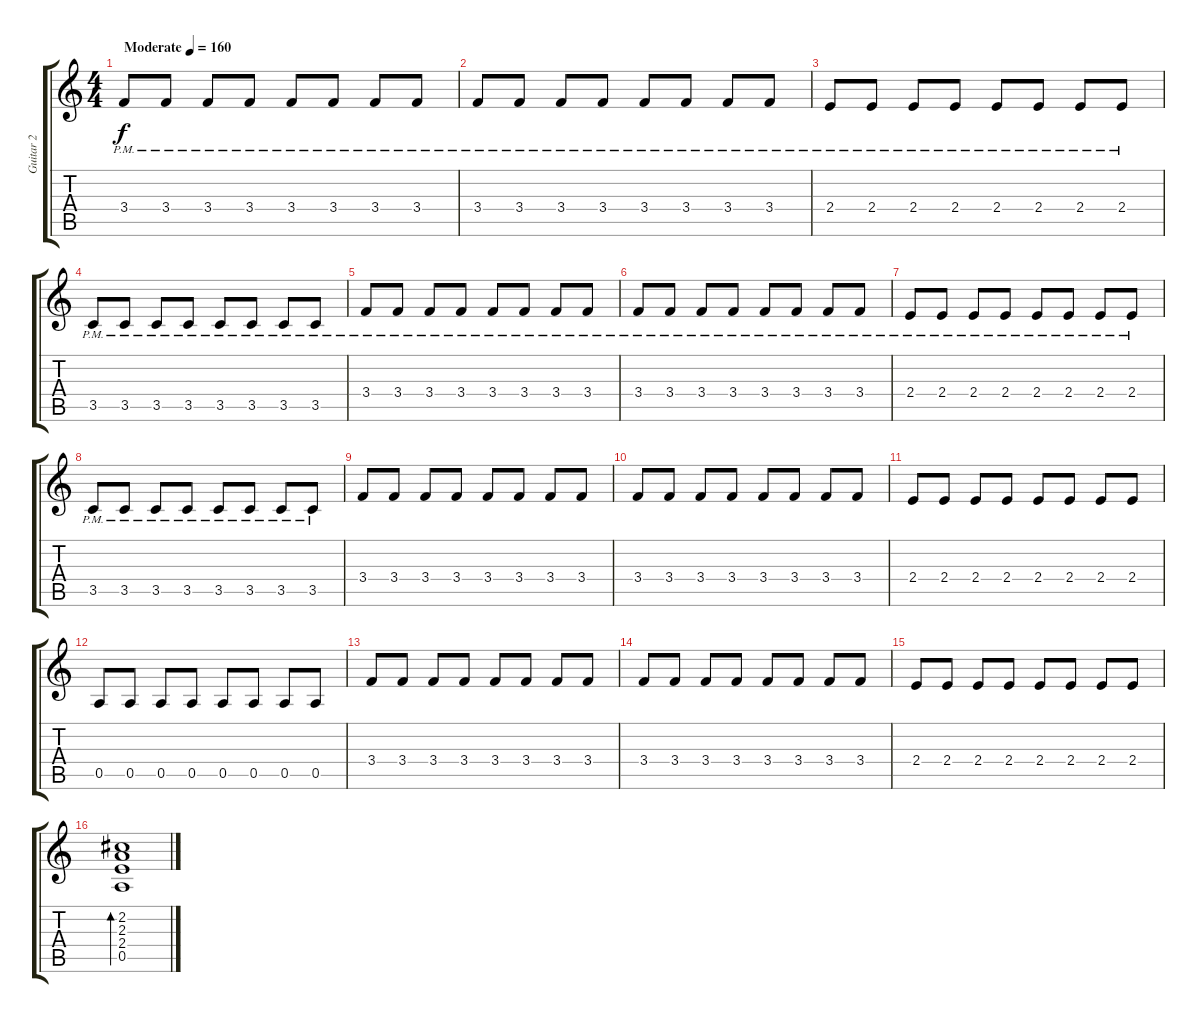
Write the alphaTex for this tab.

\track ("Guitar 2" "Guitar 2") {instrument acousticguitarsteel}
\staff {score tabs}
\tuning (E4 B3 G3 D3 A2 D2) {hide}
\ts (4 4)
\tempo (160 "Moderate")
\clef g2
\ks c
3.4{pm}.8{dy f instrument acousticguitarsteel} 3.4{pm}.8 3.4{pm}.8 3.4{pm}.8 3.4{pm}.8 3.4{pm}.8 3.4{pm}.8 3.4{pm}.8 |
3.4{pm}.8 3.4{pm}.8 3.4{pm}.8 3.4{pm}.8 3.4{pm}.8 3.4{pm}.8 3.4{pm}.8 3.4{pm}.8 |
2.4{pm}.8 2.4{pm}.8 2.4{pm}.8 2.4{pm}.8 2.4{pm}.8 2.4{pm}.8 2.4{pm}.8 2.4{pm}.8 |
3.5{pm}.8 3.5{pm}.8 3.5{pm}.8 3.5{pm}.8 3.5{pm}.8 3.5{pm}.8 3.5{pm}.8 3.5{pm}.8 |
3.4{pm}.8 3.4{pm}.8 3.4{pm}.8 3.4{pm}.8 3.4{pm}.8 3.4{pm}.8 3.4{pm}.8 3.4{pm}.8 |
3.4{pm}.8 3.4{pm}.8 3.4{pm}.8 3.4{pm}.8 3.4{pm}.8 3.4{pm}.8 3.4{pm}.8 3.4{pm}.8 |
2.4{pm}.8 2.4{pm}.8 2.4{pm}.8 2.4{pm}.8 2.4{pm}.8 2.4{pm}.8 2.4{pm}.8 2.4{pm}.8 |
3.5{pm}.8 3.5{pm}.8 3.5{pm}.8 3.5{pm}.8 3.5{pm}.8 3.5{pm}.8 3.5{pm}.8 3.5{pm}.8 |
3.4.8 3.4.8 3.4.8 3.4.8 3.4.8 3.4.8 3.4.8 3.4.8 |
3.4.8 3.4.8 3.4.8 3.4.8 3.4.8 3.4.8 3.4.8 3.4.8 |
2.4.8 2.4.8 2.4.8 2.4.8 2.4.8 2.4.8 2.4.8 2.4.8 |
0.5.8 0.5.8 0.5.8 0.5.8 0.5.8 0.5.8 0.5.8 0.5.8 |
3.4.8 3.4.8 3.4.8 3.4.8 3.4.8 3.4.8 3.4.8 3.4.8 |
3.4.8 3.4.8 3.4.8 3.4.8 3.4.8 3.4.8 3.4.8 3.4.8 |
2.4.8 2.4.8 2.4.8 2.4.8 2.4.8 2.4.8 2.4.8 2.4.8 |
(2.2 2.3 2.4 0.5).1{bd 240}
